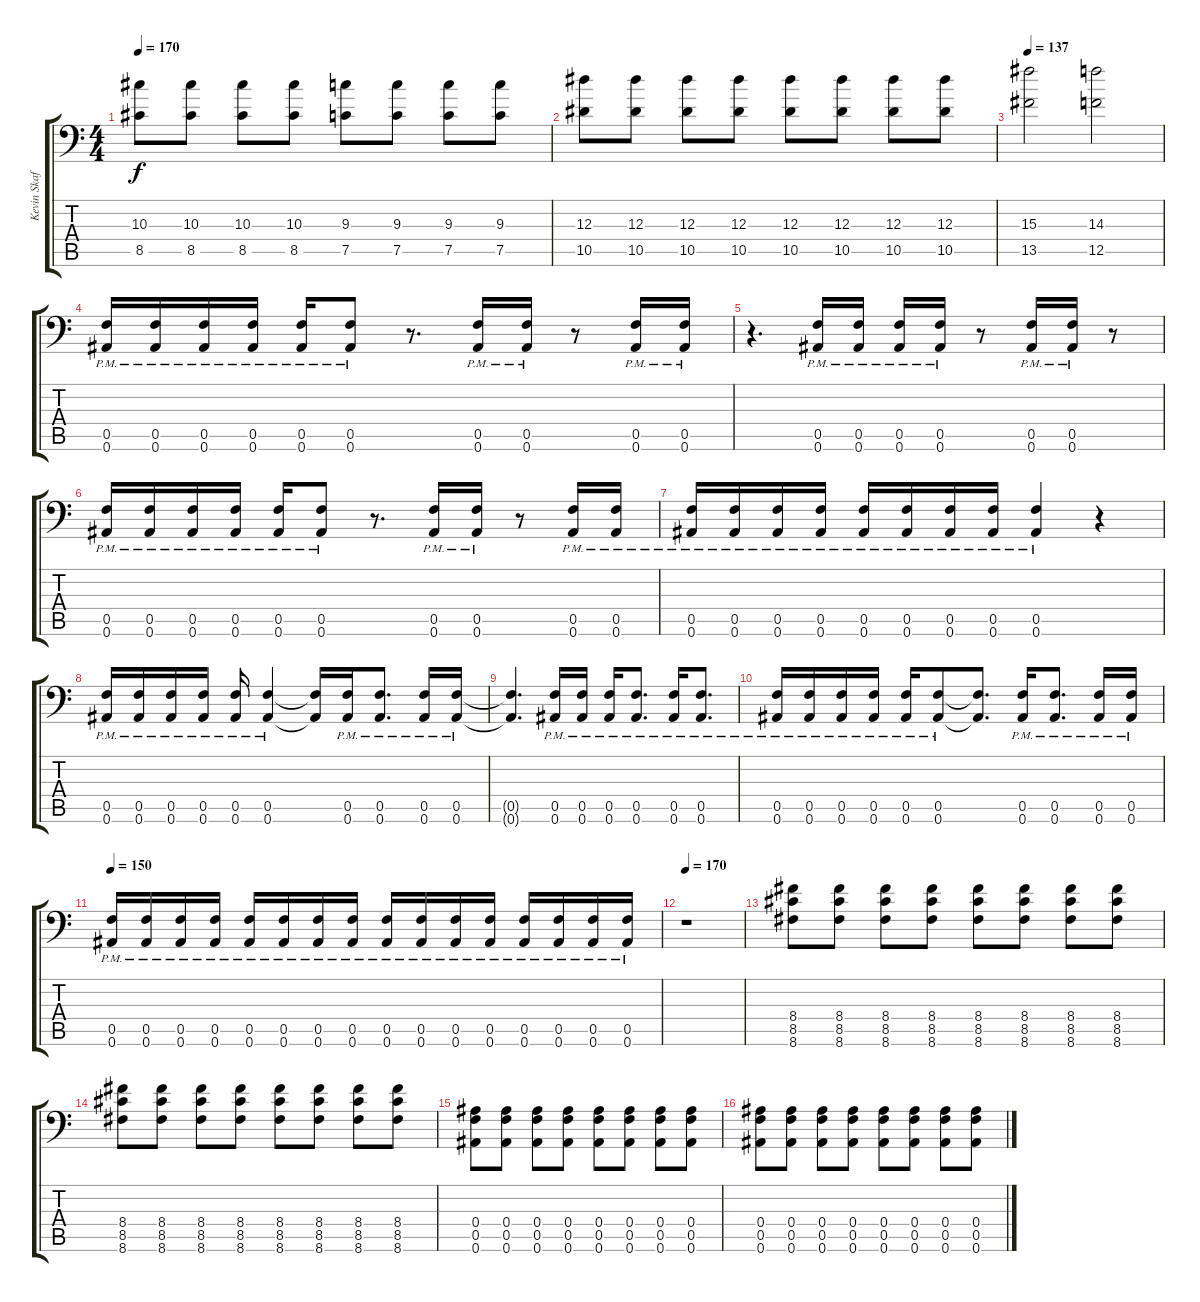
\track ("Kevin Skaff - Lead Guitar (Center)" "Kevin Skaf") {instrument distortionguitar}
\staff {score tabs}
\tuning (C4 G3 Eb3 Bb2 F2 Bb1) {hide}
\ts (4 4)
\tempo 170
\clef f4
\ks c
(10.3 8.5).8{dy f} (10.3 8.5).8 (10.3 8.5).8 (10.3 8.5).8 (9.3 7.5).8 (9.3 7.5).8 (9.3 7.5).8 (9.3 7.5).8 |
(12.3 10.5).8 (12.3 10.5).8 (12.3 10.5).8 (12.3 10.5).8 (12.3 10.5).8 (12.3 10.5).8 (12.3 10.5).8 (12.3 10.5).8 |
\tempo 137
(15.3 13.5).2 (14.3 12.5).2 |
(0.5{pm} 0.6{pm}).16 (0.5{pm} 0.6{pm}).16 (0.5{pm} 0.6{pm}).16 (0.5{pm} 0.6{pm}).16 (0.5{pm} 0.6{pm}).16 (0.5{pm} 0.6{pm}).8 r.8{d} (0.5{pm} 0.6{pm}).16 (0.5{pm} 0.6{pm}).16 r.8 (0.5{pm} 0.6{pm}).16 (0.5{pm} 0.6{pm}).16 |
r.4{d} (0.5{pm} 0.6{pm}).16 (0.5{pm} 0.6{pm}).16 (0.5{pm} 0.6{pm}).16 (0.5{pm} 0.6{pm}).16 r.8 (0.5{pm} 0.6{pm}).16 (0.5{pm} 0.6{pm}).16 r.8 |
(0.5{pm} 0.6{pm}).16 (0.5{pm} 0.6{pm}).16 (0.5{pm} 0.6{pm}).16 (0.5{pm} 0.6{pm}).16 (0.5{pm} 0.6{pm}).16 (0.5{pm} 0.6{pm}).8 r.8{d} (0.5{pm} 0.6{pm}).16 (0.5{pm} 0.6{pm}).16 r.8 (0.5{pm} 0.6{pm}).16 (0.5{pm} 0.6{pm}).16 |
(0.5{pm} 0.6{pm}).16 (0.5{pm} 0.6{pm}).16 (0.5{pm} 0.6{pm}).16 (0.5{pm} 0.6{pm}).16 (0.5{pm} 0.6{pm}).16 (0.5{pm} 0.6{pm}).16 (0.5{pm} 0.6{pm}).16 (0.5{pm} 0.6{pm}).16 (0.5{pm} 0.6{pm}).4 r.4 |
(0.5{pm} 0.6{pm}).16 (0.5{pm} 0.6{pm}).16 (0.5{pm} 0.6{pm}).16 (0.5{pm} 0.6{pm}).16 (0.5{pm} 0.6{pm}).16 (0.5{pm} 0.6{pm}).4 (0.5{t} 0.6{t}).16 (0.5{pm} 0.6{pm}).16 (0.5{pm} 0.6{pm}).8{d} (0.5{pm} 0.6{pm}).16 (0.5{pm} 0.6{pm}).16 |
(0.5{t} 0.6{t}).4{d} (0.5{pm} 0.6{pm}).16 (0.5{pm} 0.6{pm}).16 (0.5{pm} 0.6{pm}).16 (0.5{pm} 0.6{pm}).8{d} (0.5{pm} 0.6{pm}).16 (0.5{pm} 0.6{pm}).8{d} |
(0.5{pm} 0.6{pm}).16 (0.5{pm} 0.6{pm}).16 (0.5{pm} 0.6{pm}).16 (0.5{pm} 0.6{pm}).16 (0.5{pm} 0.6{pm}).16 (0.5{pm} 0.6{pm}).8 (0.5{t} 0.6{t}).8{d} (0.5{pm} 0.6{pm}).16 (0.5{pm} 0.6{pm}).8{d} (0.5{pm} 0.6{pm}).16 (0.5{pm} 0.6{pm}).16 |
\tempo 150
(0.5{pm} 0.6{pm}).16 (0.5{pm} 0.6{pm}).16 (0.5{pm} 0.6{pm}).16 (0.5{pm} 0.6{pm}).16 (0.5{pm} 0.6{pm}).16 (0.5{pm} 0.6{pm}).16 (0.5{pm} 0.6{pm}).16 (0.5{pm} 0.6{pm}).16 (0.5{pm} 0.6{pm}).16 (0.5{pm} 0.6{pm}).16 (0.5{pm} 0.6{pm}).16 (0.5{pm} 0.6{pm}).16 (0.5{pm} 0.6{pm}).16 (0.5{pm} 0.6{pm}).16 (0.5{pm} 0.6{pm}).16 (0.5{pm} 0.6{pm}).16 |
\tempo 170
r.1 |
(8.4 8.5 8.6).8 (8.4 8.5 8.6).8 (8.4 8.5 8.6).8 (8.4 8.5 8.6).8 (8.4 8.5 8.6).8 (8.4 8.5 8.6).8 (8.4 8.5 8.6).8 (8.4 8.5 8.6).8 |
(8.4 8.5 8.6).8 (8.4 8.5 8.6).8 (8.4 8.5 8.6).8 (8.4 8.5 8.6).8 (8.4 8.5 8.6).8 (8.4 8.5 8.6).8 (8.4 8.5 8.6).8 (8.4 8.5 8.6).8 |
(0.4 0.5 0.6).8 (0.4 0.5 0.6).8 (0.4 0.5 0.6).8 (0.4 0.5 0.6).8 (0.4 0.5 0.6).8 (0.4 0.5 0.6).8 (0.4 0.5 0.6).8 (0.4 0.5 0.6).8 |
(0.4 0.5 0.6).8 (0.4 0.5 0.6).8 (0.4 0.5 0.6).8 (0.4 0.5 0.6).8 (0.4 0.5 0.6).8 (0.4 0.5 0.6).8 (0.4 0.5 0.6).8 (0.4 0.5 0.6).8
